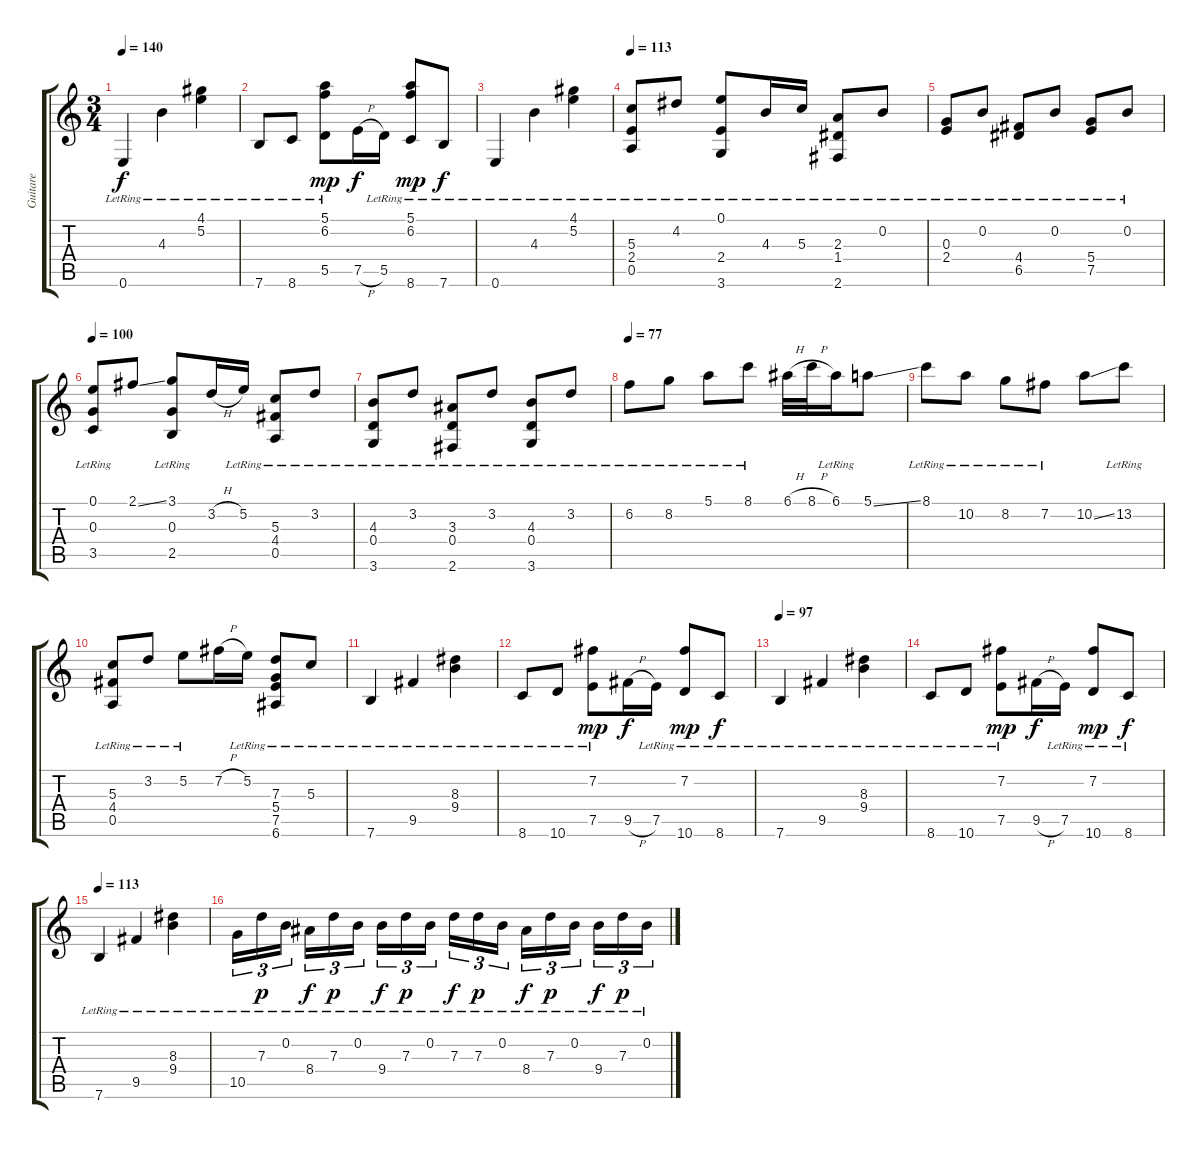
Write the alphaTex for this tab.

\track ("Guitare" "Guitare") {instrument acousticguitarnylon}
\staff {score tabs}
\tuning (E4 B3 G3 D3 A2 E2) {hide}
\ts (3 4)
\tempo 140
\clef g2
\ks c
0.6{lr}.4{dy f} 4.3{lr}.4 (4.1{lr} 5.2{lr}).4 |
7.6{lr}.8 8.6{lr}.8 (5.1{lr} 6.2{lr} 5.5{lr}).8{dy mp} 7.5{h}.16{dy f} 5.5{lr}.16 (5.1 6.2 8.6{lr}).8{dy mp} 7.6{lr}.8{dy f} |
0.6{lr}.4 4.3{lr}.4 (4.1{lr} 5.2{lr}).4 |
\tempo 113
(5.3{lr} 2.4{lr} 0.5{lr}).8 4.2{lr}.8 (0.1{lr} 2.4{lr} 3.6{lr}).8 4.3{lr}.16 5.3{lr}.16 (2.3{lr} 1.4{lr} 2.6{lr}).8 0.2{lr}.8 |
(0.3{lr} 2.4{lr}).8 0.2{lr}.8 (4.4{lr} 6.5{lr}).8 0.2{lr}.8 (5.4{lr} 7.5{lr}).8 0.2{lr}.8 |
\tempo 100
(0.1{lr} 0.3{lr} 3.5{lr}).8 2.1{ss}.8 (3.1{lr} 0.3{lr} 2.5{lr}).8 3.2{h}.16 5.2{lr}.16 (5.3{lr} 4.4{lr} 0.5{lr}).8 3.2{lr}.8 |
(4.3{lr} 0.4{lr} 3.6{lr}).8 3.2{lr}.8 (3.3{lr} 0.4{lr} 2.6{lr}).8 3.2{lr}.8 (4.3{lr} 0.4{lr} 3.6{lr}).8 3.2{lr}.8 |
\tempo 77
6.2{lr}.8 8.2{lr}.8 5.1{lr}.8 8.1{lr}.8 6.1{h}.32 8.1{h}.32 6.1{lr}.16 5.1{ss}.8 |
8.1{lr}.8 10.2{lr}.8 8.2{lr}.8 7.2{lr}.8 10.2{ss}.8 13.2{lr}.8 |
(5.3{lr} 4.4{lr} 0.5{lr}).8 3.2{lr}.8 5.2{lr}.8 7.2{h}.16 5.2{lr}.16 (7.3{lr} 5.4{lr} 7.5{lr} 6.6{lr}).8 5.3{lr}.8 |
7.6{lr}.4 9.5{lr}.4 (8.3{lr} 9.4{lr}).4 |
8.6{lr}.8 10.6{lr}.8 (7.2{lr} 7.5{lr}).8{dy mp} 9.5{h}.16{dy f} 7.5{lr}.16 (7.2{lr} 10.6{lr}).8{dy mp} 8.6{lr}.8{dy f} |
\tempo 97
7.6{lr}.4 9.5{lr}.4 (8.3{lr} 9.4{lr}).4 |
8.6{lr}.8 10.6{lr}.8 (7.2{lr} 7.5{lr}).8{dy mp} 9.5{h}.16{dy f} 7.5{lr}.16 (7.2{lr} 10.6{lr}).8{dy mp} 8.6{lr}.8{dy f} |
\tempo 113
7.6{lr}.4 9.5{lr}.4 (8.3{lr} 9.4{lr}).4 |
10.5{lr}.16{tu (3 2)} 7.3{lr}.16{tu (3 2) dy p} 0.2{lr}.16{tu (3 2)} 8.4{lr}.16{tu (3 2) dy f} 7.3{lr}.16{tu (3 2) dy p} 0.2{lr}.16{tu (3 2)} 9.4{lr}.16{tu (3 2) dy f} 7.3{lr}.16{tu (3 2) dy p} 0.2{lr}.16{tu (3 2)} 7.3{lr}.16{tu (3 2) dy f} 7.3{lr}.16{tu (3 2) dy p} 0.2{lr}.16{tu (3 2)} 8.4{lr}.16{tu (3 2) dy f} 7.3{lr}.16{tu (3 2) dy p} 0.2{lr}.16{tu (3 2)} 9.4{lr}.16{tu (3 2) dy f} 7.3{lr}.16{tu (3 2) dy p} 0.2{lr}.16{tu (3 2)}
